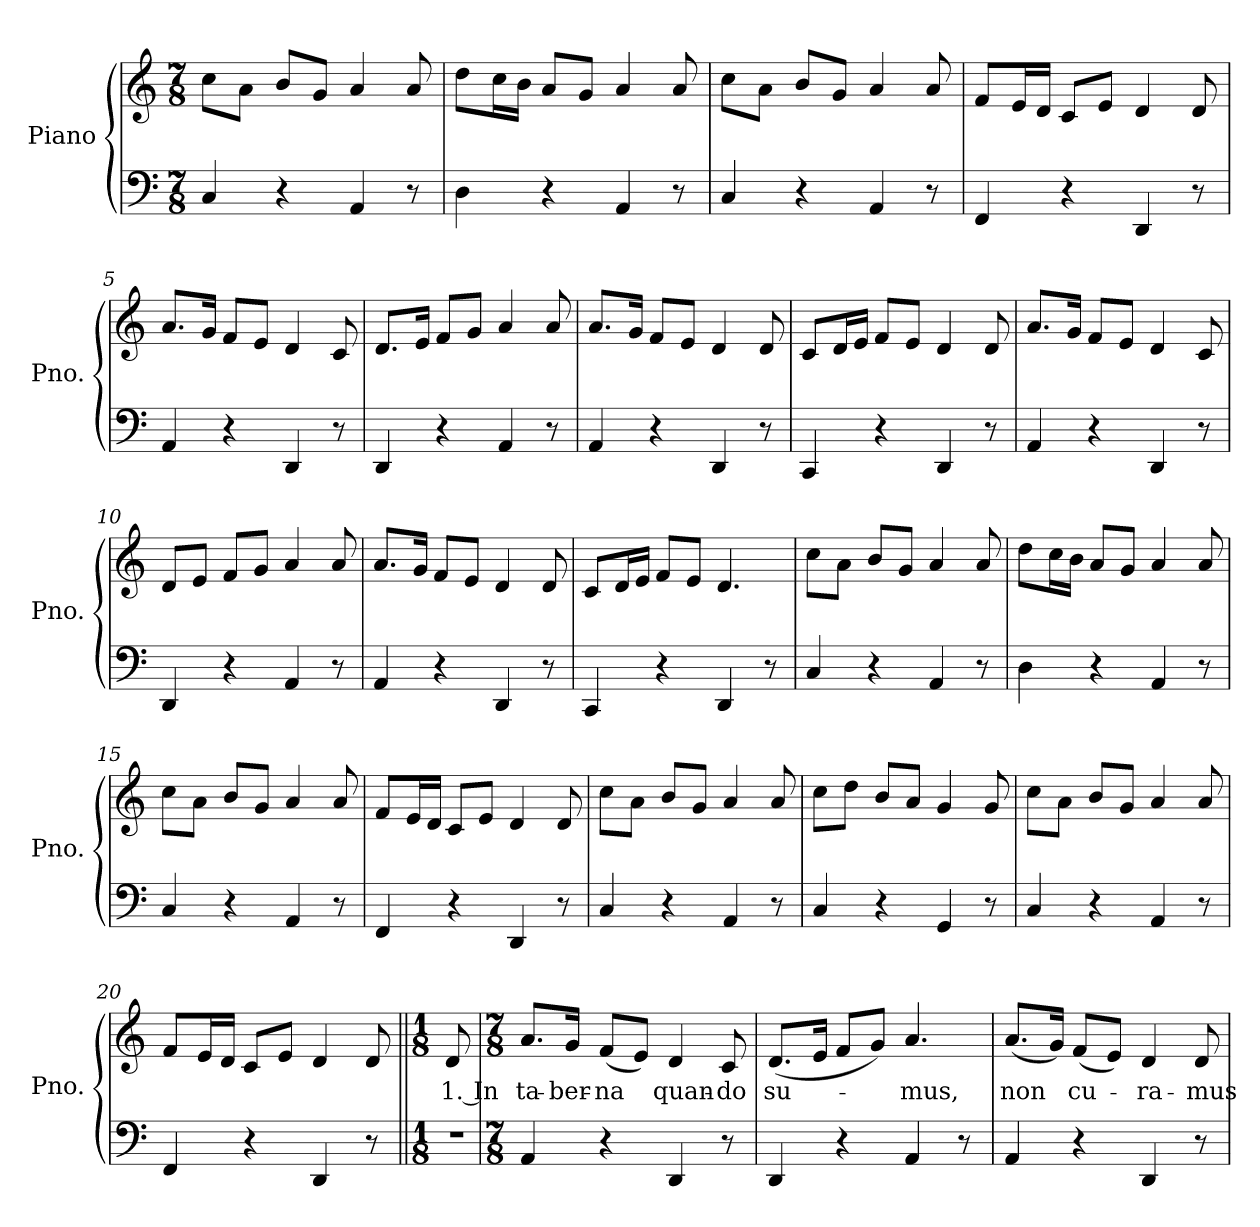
**kern	**kern	**text
*part1	*part1	*part1
*staff2	*staff1	*staff1
*I"Piano	*	*
*I'Pno.	*	*
*clefF4	*clefG2	*
*k[]	*k[]	*
*M7/8	*M7/8	*
*MM100	*MM100	*
=1	=1	=1
4C/	8cc\L	.
.	8a\J	.
4r	8b/L	.
.	8g/J	.
4AA/	4a/	.
8r	8a/	.
=2	=2	=2
4D\	8dd\L	.
.	16cc\L	.
.	16b\JJ	.
4r	8a/L	.
.	8g/J	.
4AA/	4a/	.
8r	8a/	.
=3	=3	=3
4C/	8cc\L	.
.	8a\J	.
4r	8b/L	.
.	8g/J	.
4AA/	4a/	.
8r	8a/	.
=4	=4	=4
4FF/	8f/L	.
.	16e/L	.
.	16d/JJ	.
4r	8c/L	.
.	8e/J	.
4DD/	4d/	.
8r	8d/	.
=5	=5	=5
4AA/	8.a/L	.
.	16g/Jk	.
4r	8f/L	.
.	8e/J	.
4DD/	4d/	.
8r	8c/	.
=6	=6	=6
4DD/	8.d/L	.
.	16e/Jk	.
4r	8f/L	.
.	8g/J	.
4AA/	4a/	.
8r	8a/	.
!!LO:LB:g=z
=7	=7	=7
4AA/	8.a/L	.
.	16g/Jk	.
4r	8f/L	.
.	8e/J	.
4DD/	4d/	.
8r	8d/	.
=8	=8	=8
4CC/	8c/L	.
.	16d/L	.
.	16e/JJ	.
4r	8f/L	.
.	8e/J	.
4DD/	4d/	.
8r	8d/	.
=9	=9	=9
4AA/	8.a/L	.
.	16g/Jk	.
4r	8f/L	.
.	8e/J	.
4DD/	4d/	.
8r	8c/	.
=10	=10	=10
4DD/	8d/L	.
.	8e/J	.
4r	8f/L	.
.	8g/J	.
4AA/	4a/	.
8r	8a/	.
=11	=11	=11
4AA/	8.a/L	.
.	16g/Jk	.
4r	8f/L	.
.	8e/J	.
4DD/	4d/	.
8r	8d/	.
=12	=12	=12
4CC/	8c/L	.
.	16d/L	.
.	16e/JJ	.
4r	8f/L	.
.	8e/J	.
4DD/	4.d/	.
8r	.	.
!!LO:LB:g=z
=13	=13	=13
4C/	8cc\L	.
.	8a\J	.
4r	8b/L	.
.	8g/J	.
4AA/	4a/	.
8r	8a/	.
=14	=14	=14
4D\	8dd\L	.
.	16cc\L	.
.	16b\JJ	.
4r	8a/L	.
.	8g/J	.
4AA/	4a/	.
8r	8a/	.
=15	=15	=15
4C/	8cc\L	.
.	8a\J	.
4r	8b/L	.
.	8g/J	.
4AA/	4a/	.
8r	8a/	.
=16	=16	=16
4FF/	8f/L	.
.	16e/L	.
.	16d/JJ	.
4r	8c/L	.
.	8e/J	.
4DD/	4d/	.
8r	8d/	.
=17	=17	=17
4C/	8cc\L	.
.	8a\J	.
4r	8b/L	.
.	8g/J	.
4AA/	4a/	.
8r	8a/	.
=18	=18	=18
4C/	8cc\L	.
.	8dd\J	.
4r	8b/L	.
.	8a/J	.
4GG/	4g/	.
8r	8g/	.
!!LO:LB:g=z
=19	=19	=19
4C/	8cc\L	.
.	8a\J	.
4r	8b/L	.
.	8g/J	.
4AA/	4a/	.
8r	8a/	.
=20	=20	=20
4FF/	8f/L	.
.	16e/L	.
.	16d/JJ	.
4r	8c/L	.
.	8e/J	.
4DD/	4d/	.
8r	8d/	.
=21||	=21||	=21||
*M1/8	*M1/8	*
!	!	!LO:LY:b
8r	8d/	1. In
=22	=22	=22
*M7/8	*M7/8	*
!	!	!LO:LY:b
4AA/	8.a/L	ta-
!	!	!LO:LY:b
.	16g/Jk	-ber-
!	!	!LO:LY:b
4r	(<8f/L	-na
.	8e/J)	.
!	!	!LO:LY:b
4DD/	4d/	quan-
!	!	!LO:LY:b
8r	8c/	-do
=23	=23	=23
!	!	!LO:LY:b
4DD/	(<8.d/L	su-
.	16e/Jk	.
4r	8f/L	.
.	8g/J)	.
!	!	!LO:LY:b
4AA/	4.a/	-mus,
8r	.	.
=24	=24	=24
!	!	!LO:LY:b
4AA/	(<8.a/L	non
.	16g/Jk)	.
!	!	!LO:LY:b
4r	(<8f/L	cu-
.	8e/J)	.
!	!	!LO:LY:b
4DD/	4d/	-ra-
!	!	!LO:LY:b
8r	8d/	-mus
=	=	=
*-	*-	*-
